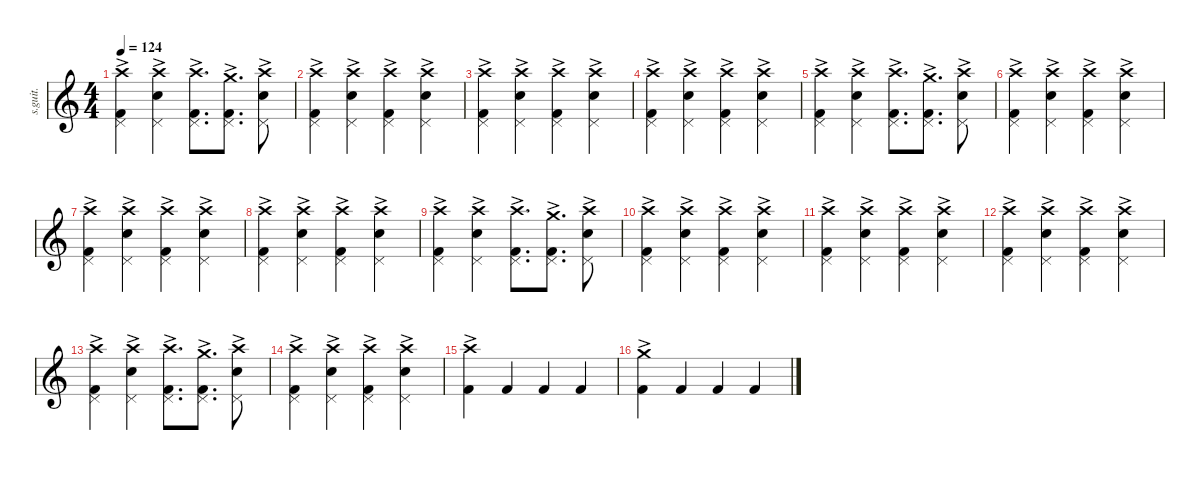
\defaultSystemsLayout 4
\hideDynamics
\bracketExtendMode nobrackets
\track ("Meg White" "s.guit.") {instrument percussion}
\staff {score}
\articulation defaults
\ts (4 4)
\tempo 124
\clef g2
\ks c
("Crash high (hit)"{ac} "Pedal Hi-Hat (hit)" "Kick (hit) 2").4{lyrics (0 "") lyrics (1 "") lyrics (2 "") lyrics (3 "") lyrics (4 "") dy mf} ("Crash high (hit)"{ac} "Snare (hit) 2" "Pedal Hi-Hat (hit)").4{lyrics (0 "") lyrics (1 "") lyrics (2 "") lyrics (3 "") lyrics (4 "")} ("Crash high (hit)"{ac} "Pedal Hi-Hat (hit)" "Kick (hit) 2").8{d lyrics (0 "") lyrics (1 "") lyrics (2 "") lyrics (3 "") lyrics (4 "")} ("Crash medium (hit)"{ac} "Pedal Hi-Hat (hit)" "Kick (hit) 2").8{d lyrics (0 "") lyrics (1 "") lyrics (2 "") lyrics (3 "") lyrics (4 "")} ("Crash high (hit)"{ac} "Snare (hit) 2" "Pedal Hi-Hat (hit)").8{lyrics (0 "") lyrics (1 "") lyrics (2 "") lyrics (3 "") lyrics (4 "")} |
("Crash high (hit)"{ac} "Pedal Hi-Hat (hit)" "Kick (hit) 2").4{lyrics (0 "") lyrics (1 "") lyrics (2 "") lyrics (3 "") lyrics (4 "")} ("Crash high (hit)"{ac} "Snare (hit) 2" "Pedal Hi-Hat (hit)").4{lyrics (0 "") lyrics (1 "") lyrics (2 "") lyrics (3 "") lyrics (4 "")} ("Crash high (hit)"{ac} "Pedal Hi-Hat (hit)" "Kick (hit) 2").4{lyrics (0 "") lyrics (1 "") lyrics (2 "") lyrics (3 "") lyrics (4 "")} ("Crash high (hit)"{ac} "Snare (hit) 2" "Pedal Hi-Hat (hit)").4{lyrics (0 "") lyrics (1 "") lyrics (2 "") lyrics (3 "") lyrics (4 "")} |
("Crash high (hit)"{ac} "Pedal Hi-Hat (hit)" "Kick (hit) 2").4{lyrics (0 "") lyrics (1 "") lyrics (2 "") lyrics (3 "") lyrics (4 "")} ("Crash high (hit)"{ac} "Snare (hit) 2" "Pedal Hi-Hat (hit)").4{lyrics (0 "") lyrics (1 "") lyrics (2 "") lyrics (3 "") lyrics (4 "")} ("Crash high (hit)"{ac} "Pedal Hi-Hat (hit)" "Kick (hit) 2").4{lyrics (0 "") lyrics (1 "") lyrics (2 "") lyrics (3 "") lyrics (4 "")} ("Crash high (hit)"{ac} "Snare (hit) 2" "Pedal Hi-Hat (hit)").4{lyrics (0 "") lyrics (1 "") lyrics (2 "") lyrics (3 "") lyrics (4 "")} |
("Crash high (hit)"{ac} "Pedal Hi-Hat (hit)" "Kick (hit) 2").4{lyrics (0 "") lyrics (1 "") lyrics (2 "") lyrics (3 "") lyrics (4 "")} ("Crash high (hit)"{ac} "Snare (hit) 2" "Pedal Hi-Hat (hit)").4{lyrics (0 "") lyrics (1 "") lyrics (2 "") lyrics (3 "") lyrics (4 "")} ("Crash high (hit)"{ac} "Pedal Hi-Hat (hit)" "Kick (hit) 2").4{lyrics (0 "") lyrics (1 "") lyrics (2 "") lyrics (3 "") lyrics (4 "")} ("Crash high (hit)"{ac} "Snare (hit) 2" "Pedal Hi-Hat (hit)").4{lyrics (0 "") lyrics (1 "") lyrics (2 "") lyrics (3 "") lyrics (4 "")} |
("Crash high (hit)"{ac} "Pedal Hi-Hat (hit)" "Kick (hit) 2").4{lyrics (0 "") lyrics (1 "") lyrics (2 "") lyrics (3 "") lyrics (4 "")} ("Crash high (hit)"{ac} "Snare (hit) 2" "Pedal Hi-Hat (hit)").4{lyrics (0 "") lyrics (1 "") lyrics (2 "") lyrics (3 "") lyrics (4 "")} ("Crash high (hit)"{ac} "Pedal Hi-Hat (hit)" "Kick (hit) 2").8{d lyrics (0 "") lyrics (1 "") lyrics (2 "") lyrics (3 "") lyrics (4 "")} ("Crash medium (hit)"{ac} "Pedal Hi-Hat (hit)" "Kick (hit) 2").8{d lyrics (0 "") lyrics (1 "") lyrics (2 "") lyrics (3 "") lyrics (4 "")} ("Crash high (hit)"{ac} "Snare (hit) 2" "Pedal Hi-Hat (hit)").8{lyrics (0 "") lyrics (1 "") lyrics (2 "") lyrics (3 "") lyrics (4 "")} |
("Crash high (hit)"{ac} "Pedal Hi-Hat (hit)" "Kick (hit) 2").4{lyrics (0 "") lyrics (1 "") lyrics (2 "") lyrics (3 "") lyrics (4 "")} ("Crash high (hit)"{ac} "Snare (hit) 2" "Pedal Hi-Hat (hit)").4{lyrics (0 "") lyrics (1 "") lyrics (2 "") lyrics (3 "") lyrics (4 "")} ("Crash high (hit)"{ac} "Pedal Hi-Hat (hit)" "Kick (hit) 2").4{lyrics (0 "") lyrics (1 "") lyrics (2 "") lyrics (3 "") lyrics (4 "")} ("Crash high (hit)"{ac} "Snare (hit) 2" "Pedal Hi-Hat (hit)").4{lyrics (0 "") lyrics (1 "") lyrics (2 "") lyrics (3 "") lyrics (4 "")} |
("Crash high (hit)"{ac} "Pedal Hi-Hat (hit)" "Kick (hit) 2").4{lyrics (0 "") lyrics (1 "") lyrics (2 "") lyrics (3 "") lyrics (4 "")} ("Crash high (hit)"{ac} "Snare (hit) 2" "Pedal Hi-Hat (hit)").4{lyrics (0 "") lyrics (1 "") lyrics (2 "") lyrics (3 "") lyrics (4 "")} ("Crash high (hit)"{ac} "Pedal Hi-Hat (hit)" "Kick (hit) 2").4{lyrics (0 "") lyrics (1 "") lyrics (2 "") lyrics (3 "") lyrics (4 "")} ("Crash high (hit)"{ac} "Snare (hit) 2" "Pedal Hi-Hat (hit)").4{lyrics (0 "") lyrics (1 "") lyrics (2 "") lyrics (3 "") lyrics (4 "")} |
("Crash high (hit)"{ac} "Pedal Hi-Hat (hit)" "Kick (hit) 2").4{lyrics (0 "") lyrics (1 "") lyrics (2 "") lyrics (3 "") lyrics (4 "")} ("Crash high (hit)"{ac} "Snare (hit) 2" "Pedal Hi-Hat (hit)").4{lyrics (0 "") lyrics (1 "") lyrics (2 "") lyrics (3 "") lyrics (4 "")} ("Crash high (hit)"{ac} "Pedal Hi-Hat (hit)" "Kick (hit) 2").4{lyrics (0 "") lyrics (1 "") lyrics (2 "") lyrics (3 "") lyrics (4 "")} ("Crash high (hit)"{ac} "Snare (hit) 2" "Pedal Hi-Hat (hit)").4{lyrics (0 "") lyrics (1 "") lyrics (2 "") lyrics (3 "") lyrics (4 "")} |
("Crash high (hit)"{ac} "Pedal Hi-Hat (hit)" "Kick (hit) 2").4{lyrics (0 "") lyrics (1 "") lyrics (2 "") lyrics (3 "") lyrics (4 "")} ("Crash high (hit)"{ac} "Snare (hit) 2" "Pedal Hi-Hat (hit)").4{lyrics (0 "") lyrics (1 "") lyrics (2 "") lyrics (3 "") lyrics (4 "")} ("Crash high (hit)"{ac} "Pedal Hi-Hat (hit)" "Kick (hit) 2").8{d lyrics (0 "") lyrics (1 "") lyrics (2 "") lyrics (3 "") lyrics (4 "")} ("Crash medium (hit)"{ac} "Pedal Hi-Hat (hit)" "Kick (hit) 2").8{d lyrics (0 "") lyrics (1 "") lyrics (2 "") lyrics (3 "") lyrics (4 "")} ("Crash high (hit)"{ac} "Snare (hit) 2" "Pedal Hi-Hat (hit)").8{lyrics (0 "") lyrics (1 "") lyrics (2 "") lyrics (3 "") lyrics (4 "")} |
("Crash high (hit)"{ac} "Pedal Hi-Hat (hit)" "Kick (hit) 2").4{lyrics (0 "") lyrics (1 "") lyrics (2 "") lyrics (3 "") lyrics (4 "")} ("Crash high (hit)"{ac} "Snare (hit) 2" "Pedal Hi-Hat (hit)").4{lyrics (0 "") lyrics (1 "") lyrics (2 "") lyrics (3 "") lyrics (4 "")} ("Crash high (hit)"{ac} "Pedal Hi-Hat (hit)" "Kick (hit) 2").4{lyrics (0 "") lyrics (1 "") lyrics (2 "") lyrics (3 "") lyrics (4 "")} ("Crash high (hit)"{ac} "Snare (hit) 2" "Pedal Hi-Hat (hit)").4{lyrics (0 "") lyrics (1 "") lyrics (2 "") lyrics (3 "") lyrics (4 "")} |
("Crash high (hit)"{ac} "Pedal Hi-Hat (hit)" "Kick (hit) 2").4{lyrics (0 "") lyrics (1 "") lyrics (2 "") lyrics (3 "") lyrics (4 "")} ("Crash high (hit)"{ac} "Snare (hit) 2" "Pedal Hi-Hat (hit)").4{lyrics (0 "") lyrics (1 "") lyrics (2 "") lyrics (3 "") lyrics (4 "")} ("Crash high (hit)"{ac} "Pedal Hi-Hat (hit)" "Kick (hit) 2").4{lyrics (0 "") lyrics (1 "") lyrics (2 "") lyrics (3 "") lyrics (4 "")} ("Crash high (hit)"{ac} "Snare (hit) 2" "Pedal Hi-Hat (hit)").4{lyrics (0 "") lyrics (1 "") lyrics (2 "") lyrics (3 "") lyrics (4 "")} |
("Crash high (hit)"{ac} "Pedal Hi-Hat (hit)" "Kick (hit) 2").4{lyrics (0 "") lyrics (1 "") lyrics (2 "") lyrics (3 "") lyrics (4 "")} ("Crash high (hit)"{ac} "Snare (hit) 2" "Pedal Hi-Hat (hit)").4{lyrics (0 "") lyrics (1 "") lyrics (2 "") lyrics (3 "") lyrics (4 "")} ("Crash high (hit)"{ac} "Pedal Hi-Hat (hit)" "Kick (hit) 2").4{lyrics (0 "") lyrics (1 "") lyrics (2 "") lyrics (3 "") lyrics (4 "")} ("Crash high (hit)"{ac} "Snare (hit) 2" "Pedal Hi-Hat (hit)").4{lyrics (0 "") lyrics (1 "") lyrics (2 "") lyrics (3 "") lyrics (4 "")} |
("Crash high (hit)"{ac} "Pedal Hi-Hat (hit)" "Kick (hit) 2").4{lyrics (0 "") lyrics (1 "") lyrics (2 "") lyrics (3 "") lyrics (4 "")} ("Crash high (hit)"{ac} "Snare (hit) 2" "Pedal Hi-Hat (hit)").4{lyrics (0 "") lyrics (1 "") lyrics (2 "") lyrics (3 "") lyrics (4 "")} ("Crash high (hit)"{ac} "Pedal Hi-Hat (hit)" "Kick (hit) 2").8{d lyrics (0 "") lyrics (1 "") lyrics (2 "") lyrics (3 "") lyrics (4 "")} ("Crash medium (hit)"{ac} "Pedal Hi-Hat (hit)" "Kick (hit) 2").8{d lyrics (0 "") lyrics (1 "") lyrics (2 "") lyrics (3 "") lyrics (4 "")} ("Crash high (hit)"{ac} "Snare (hit) 2" "Pedal Hi-Hat (hit)").8{lyrics (0 "") lyrics (1 "") lyrics (2 "") lyrics (3 "") lyrics (4 "")} |
("Crash high (hit)"{ac} "Pedal Hi-Hat (hit)" "Kick (hit) 2").4{lyrics (0 "") lyrics (1 "") lyrics (2 "") lyrics (3 "") lyrics (4 "")} ("Crash high (hit)"{ac} "Snare (hit) 2" "Pedal Hi-Hat (hit)").4{lyrics (0 "") lyrics (1 "") lyrics (2 "") lyrics (3 "") lyrics (4 "")} ("Crash high (hit)"{ac} "Pedal Hi-Hat (hit)" "Kick (hit) 2").4{lyrics (0 "") lyrics (1 "") lyrics (2 "") lyrics (3 "") lyrics (4 "")} ("Crash high (hit)"{ac} "Snare (hit) 2" "Pedal Hi-Hat (hit)").4{lyrics (0 "") lyrics (1 "") lyrics (2 "") lyrics (3 "") lyrics (4 "")} |
("Crash high (hit)"{ac} "Kick (hit) 2").4{lyrics (0 "") lyrics (1 "") lyrics (2 "") lyrics (3 "") lyrics (4 "")} "Kick (hit) 2".4{lyrics (0 "") lyrics (1 "") lyrics (2 "") lyrics (3 "") lyrics (4 "")} "Kick (hit) 2".4{lyrics (0 "") lyrics (1 "") lyrics (2 "") lyrics (3 "") lyrics (4 "")} "Kick (hit) 2".4{lyrics (0 "") lyrics (1 "") lyrics (2 "") lyrics (3 "") lyrics (4 "")} |
("Crash medium (hit)"{ac} "Kick (hit) 2").4{lyrics (0 "") lyrics (1 "") lyrics (2 "") lyrics (3 "") lyrics (4 "")} "Kick (hit) 2".4{lyrics (0 "") lyrics (1 "") lyrics (2 "") lyrics (3 "") lyrics (4 "")} "Kick (hit) 2".4{lyrics (0 "") lyrics (1 "") lyrics (2 "") lyrics (3 "") lyrics (4 "")} "Kick (hit) 2".4{lyrics (0 "") lyrics (1 "") lyrics (2 "") lyrics (3 "") lyrics (4 "")}
